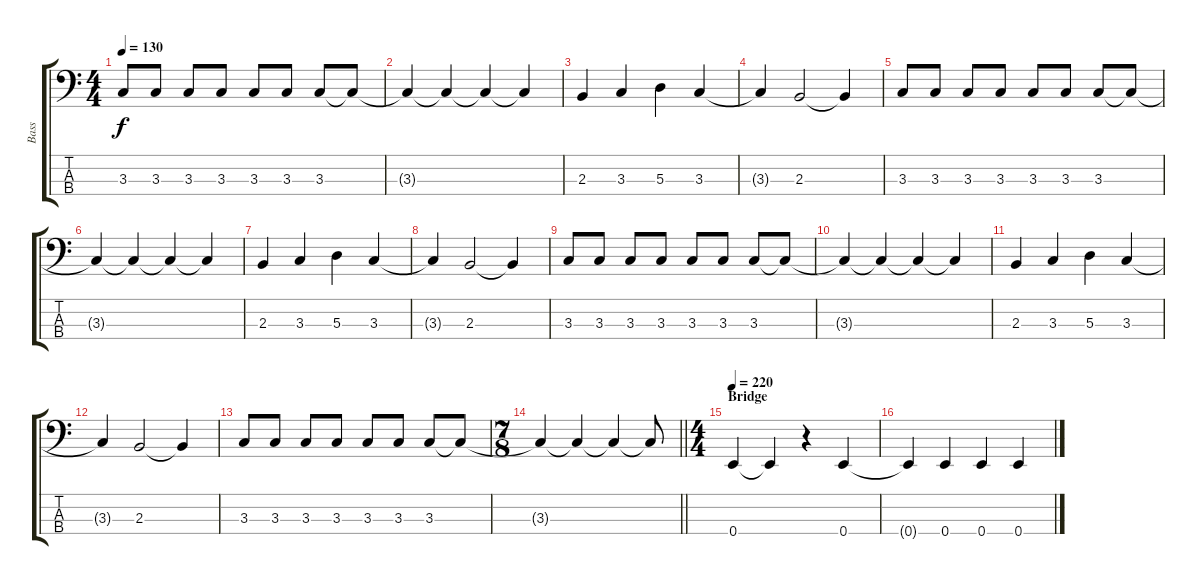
\track ("Bass" "Bass") {instrument electricbassfinger}
\staff {score tabs}
\tuning (G2 D2 A1 E1) {hide}
\ts (4 4)
\tempo 130
\clef f4
\ks c
3.3.8{dy f} 3.3.8 3.3.8 3.3.8 3.3.8 3.3.8 3.3.8 3.3{t}.8 |
3.3{t}.4 3.3{t}.4 3.3{t}.4 3.3{t}.4 |
2.3.4 3.3.4 5.3.4 3.3.4 |
3.3{t}.4 2.3.2 2.3{t}.4 |
3.3.8 3.3.8 3.3.8 3.3.8 3.3.8 3.3.8 3.3.8 3.3{t}.8 |
3.3{t}.4 3.3{t}.4 3.3{t}.4 3.3{t}.4 |
2.3.4 3.3.4 5.3.4 3.3.4 |
3.3{t}.4 2.3.2 2.3{t}.4 |
3.3.8 3.3.8 3.3.8 3.3.8 3.3.8 3.3.8 3.3.8 3.3{t}.8 |
3.3{t}.4 3.3{t}.4 3.3{t}.4 3.3{t}.4 |
2.3.4 3.3.4 5.3.4 3.3.4 |
3.3{t}.4 2.3.2 2.3{t}.4 |
3.3.8 3.3.8 3.3.8 3.3.8 3.3.8 3.3.8 3.3.8 3.3{t}.8 |
\ts (7 8)
\barLineRight lightlight
3.3{t}.4 3.3{t}.4 3.3{t}.4 3.3{t}.8 |
\ts (4 4)
\section ("" "Bridge")
\tempo 220
0.4.4 0.4{t}.4 r.4 0.4.4 |
0.4{t}.4 0.4.4 0.4.4 0.4.4
